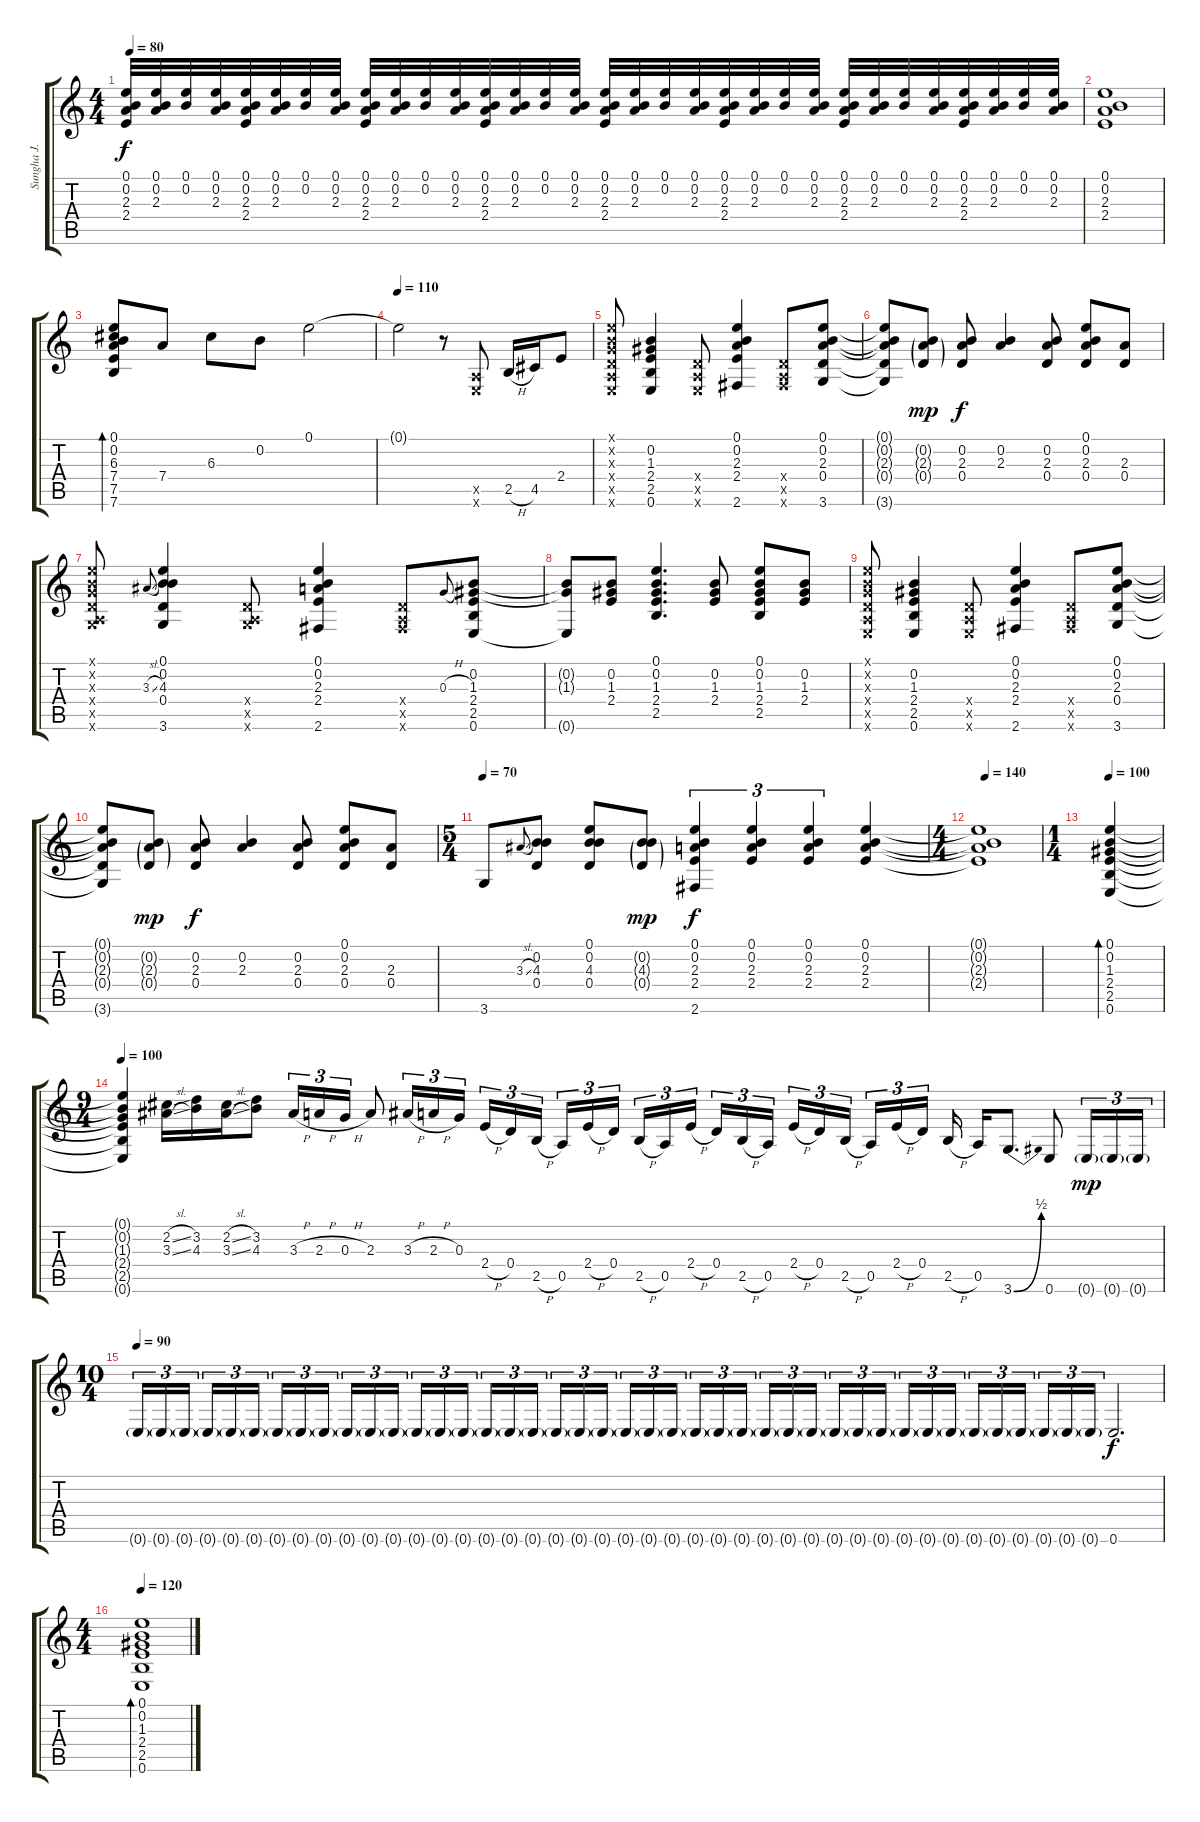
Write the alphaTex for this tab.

\track ("Sungha J." "Sungha J.") {instrument acousticguitarsteel}
\staff {score tabs}
\tuning (E4 B3 G3 D3 A2 E2) {hide}
\ts (4 4)
\tempo 80
\clef g2
\ks c
(0.1 0.2 2.3 2.4).32{dy f volume 6} (0.1 0.2 2.3).32{volume 13} (0.1 0.2).32 (0.1 0.2 2.3).32 (0.1 0.2 2.3 2.4).32 (0.1 0.2 2.3).32 (0.1 0.2).32 (0.1 0.2 2.3).32 (0.1 0.2 2.3 2.4).32 (0.1 0.2 2.3).32 (0.1 0.2).32 (0.1 0.2 2.3).32 (0.1 0.2 2.3 2.4).32 (0.1 0.2 2.3).32 (0.1 0.2).32 (0.1 0.2 2.3).32 (0.1 0.2 2.3 2.4).32 (0.1 0.2 2.3).32 (0.1 0.2).32 (0.1 0.2 2.3).32 (0.1 0.2 2.3 2.4).32 (0.1 0.2 2.3).32 (0.1 0.2).32 (0.1 0.2 2.3).32 (0.1 0.2 2.3 2.4).32 (0.1 0.2 2.3).32 (0.1 0.2).32 (0.1 0.2 2.3).32 (0.1 0.2 2.3 2.4).32 (0.1 0.2 2.3).32 (0.1 0.2).32 (0.1 0.2 2.3).32 |
(0.1 0.2 2.3 2.4).1 |
(0.1 0.2 6.3 7.4 7.5 7.6).8{bd 120} 7.4.8 6.3.8 0.2.8 0.1.2 |
\tempo 110
0.1{t}.2 r.8 (0.5{x} 0.6{x}).8 2.5{h}.16 4.5.16 2.4.8 |
(0.1{x} 0.2{x} 0.3{x} 0.4{x} 0.5{x} 0.6{x}).8 (0.2 1.3 2.4 2.5 0.6).4 (0.4{x} 0.5{x} 0.6{x}).8 (0.1 0.2 2.3 2.4 2.6).4 (0.4{x} 0.5{x} 2.6{x}).8 (0.1 0.2 2.3 0.4 3.6).8 |
(0.1{t} 0.2{t} 2.3{t} 0.4{t} 3.6{t}).8 (0.2{g} 2.3{g} 0.4{g}).8{dy mp} (0.2 2.3 0.4).8{dy f} (0.2 2.3).4 (0.2 2.3 0.4).8 (0.1 0.2 2.3 0.4).8 (2.3 0.4).8 |
(0.1{x} 0.2{x} 0.3{x} 0.4{x} 0.5{x} 3.6{x}).8 3.3{sl}.8{gr onbeat} (0.1 0.2 4.3 0.4 3.6).4 (0.4{x} 0.5{x} 3.6{x}).8 (0.1 0.2 2.3 2.4 2.6).4 (0.4{x} 0.5{x} 2.6{x}).8 0.3{h}.8{gr onbeat} (0.2 1.3 2.4 2.5 0.6).8 |
(0.2{t} 1.3{t} 0.6{t}).8 (0.2 1.3 2.4).8 (0.1 0.2 1.3 2.4 2.5).4{d} (0.2 1.3 2.4).8 (0.1 0.2 1.3 2.4 2.5).8 (0.2 1.3 2.4).8 |
(0.1{x} 0.2{x} 0.3{x} 0.4{x} 0.5{x} 0.6{x}).8 (0.2 1.3 2.4 2.5 0.6).4 (0.4{x} 0.5{x} 0.6{x}).8 (0.1 0.2 2.3 2.4 2.6).4 (0.4{x} 0.5{x} 2.6{x}).8 (0.1 0.2 2.3 0.4 3.6).8 |
(0.1{t} 0.2{t} 2.3{t} 0.4{t} 3.6{t}).8 (0.2{g} 2.3{g} 0.4{g}).8{dy mp} (0.2 2.3 0.4).8{dy f} (0.2 2.3).4 (0.2 2.3 0.4).8 (0.1 0.2 2.3 0.4).8 (2.3 0.4).8 |
\ts (5 4)
\tempo 70
3.6.8 3.3{sl}.8{gr onbeat} (0.2 4.3 0.4).8 (0.1 0.2 4.3 0.4).8 (0.2{g} 4.3{g} 0.4{g}).8{dy mp} (0.1 0.2 2.3 2.4 2.6).4{tu (3 2) dy f} (0.1 0.2 2.3 2.4).4{tu (3 2)} (0.1 0.2 2.3 2.4).4{tu (3 2)} (0.1 0.2 2.3 2.4).4 |
\ts (4 4)
\tempo 140
(0.1{t} 0.2{t} 2.3{t} 2.4{t}).1 |
\ts (1 4)
\tempo 100
(0.1 0.2 1.3 2.4 2.5 0.6).4{bd 120} |
\ts (9 4)
\tempo 100
(0.1{t} 0.2{t} 1.3{t} 2.4{t} 2.5{t} 0.6{t}).4 (2.2{sl} 3.3{sl}).16 (3.2 4.3).16 (2.2{sl} 3.3{sl}).16 (3.2 4.3).8 3.3{h}.16{tu (3 2)} 2.3{h}.16{tu (3 2)} 0.3{h}.16{tu (3 2)} 2.3.8 3.3{h}.16{tu (3 2)} 2.3{h}.16{tu (3 2)} 0.3.16{tu (3 2) beam splitsecondary} 2.4{h}.16{tu (3 2)} 0.4.16{tu (3 2)} 2.5{h}.16{tu (3 2) beam splitsecondary} 0.5.16{tu (3 2)} 2.4{h}.16{tu (3 2)} 0.4.16{tu (3 2) beam splitsecondary} 2.5{h}.16{tu (3 2)} 0.5.16{tu (3 2)} 2.4{h}.16{tu (3 2) beam splitsecondary} 0.4.16{tu (3 2)} 2.5{h}.16{tu (3 2)} 0.5.16{tu (3 2) beam splitsecondary} 2.4{h}.16{tu (3 2)} 0.4.16{tu (3 2)} 2.5{h}.16{tu (3 2) beam splitsecondary} 0.5.16{tu (3 2)} 2.4{h}.16{tu (3 2)} 0.4.16{tu (3 2) beam splitsecondary} 2.5{h}.16 0.5.16 3.6{be (bend 0 0 60 2)}.8{d} 0.6.8 0.6{g}.16{tu (3 2) dy mp} 0.6{g}.16{tu (3 2)} 0.6{g}.16{tu (3 2)} |
\ts (10 4)
\tempo 90
0.6{g}.16{tu (3 2)} 0.6{g}.16{tu (3 2)} 0.6{g}.16{tu (3 2) beam splitsecondary} 0.6{g}.16{tu (3 2)} 0.6{g}.16{tu (3 2)} 0.6{g}.16{tu (3 2)} 0.6{g}.16{tu (3 2)} 0.6{g}.16{tu (3 2)} 0.6{g}.16{tu (3 2) beam splitsecondary} 0.6{g}.16{tu (3 2)} 0.6{g}.16{tu (3 2)} 0.6{g}.16{tu (3 2)} 0.6{g}.16{tu (3 2)} 0.6{g}.16{tu (3 2)} 0.6{g}.16{tu (3 2) beam splitsecondary} 0.6{g}.16{tu (3 2)} 0.6{g}.16{tu (3 2)} 0.6{g}.16{tu (3 2)} 0.6{g}.16{tu (3 2)} 0.6{g}.16{tu (3 2)} 0.6{g}.16{tu (3 2) beam splitsecondary} 0.6{g}.16{tu (3 2)} 0.6{g}.16{tu (3 2)} 0.6{g}.16{tu (3 2)} 0.6{g}.16{tu (3 2)} 0.6{g}.16{tu (3 2)} 0.6{g}.16{tu (3 2) beam splitsecondary} 0.6{g}.16{tu (3 2)} 0.6{g}.16{tu (3 2)} 0.6{g}.16{tu (3 2)} 0.6{g}.16{tu (3 2)} 0.6{g}.16{tu (3 2)} 0.6{g}.16{tu (3 2) beam splitsecondary} 0.6{g}.16{tu (3 2)} 0.6{g}.16{tu (3 2)} 0.6{g}.16{tu (3 2)} 0.6{g}.16{tu (3 2)} 0.6{g}.16{tu (3 2)} 0.6{g}.16{tu (3 2) beam splitsecondary} 0.6{g}.16{tu (3 2)} 0.6{g}.16{tu (3 2)} 0.6{g}.16{tu (3 2)} 0.6.2{d dy f} |
\ts (4 4)
\tempo 120
(0.1 0.2 1.3 2.4 2.5 0.6).1{bd 120}
